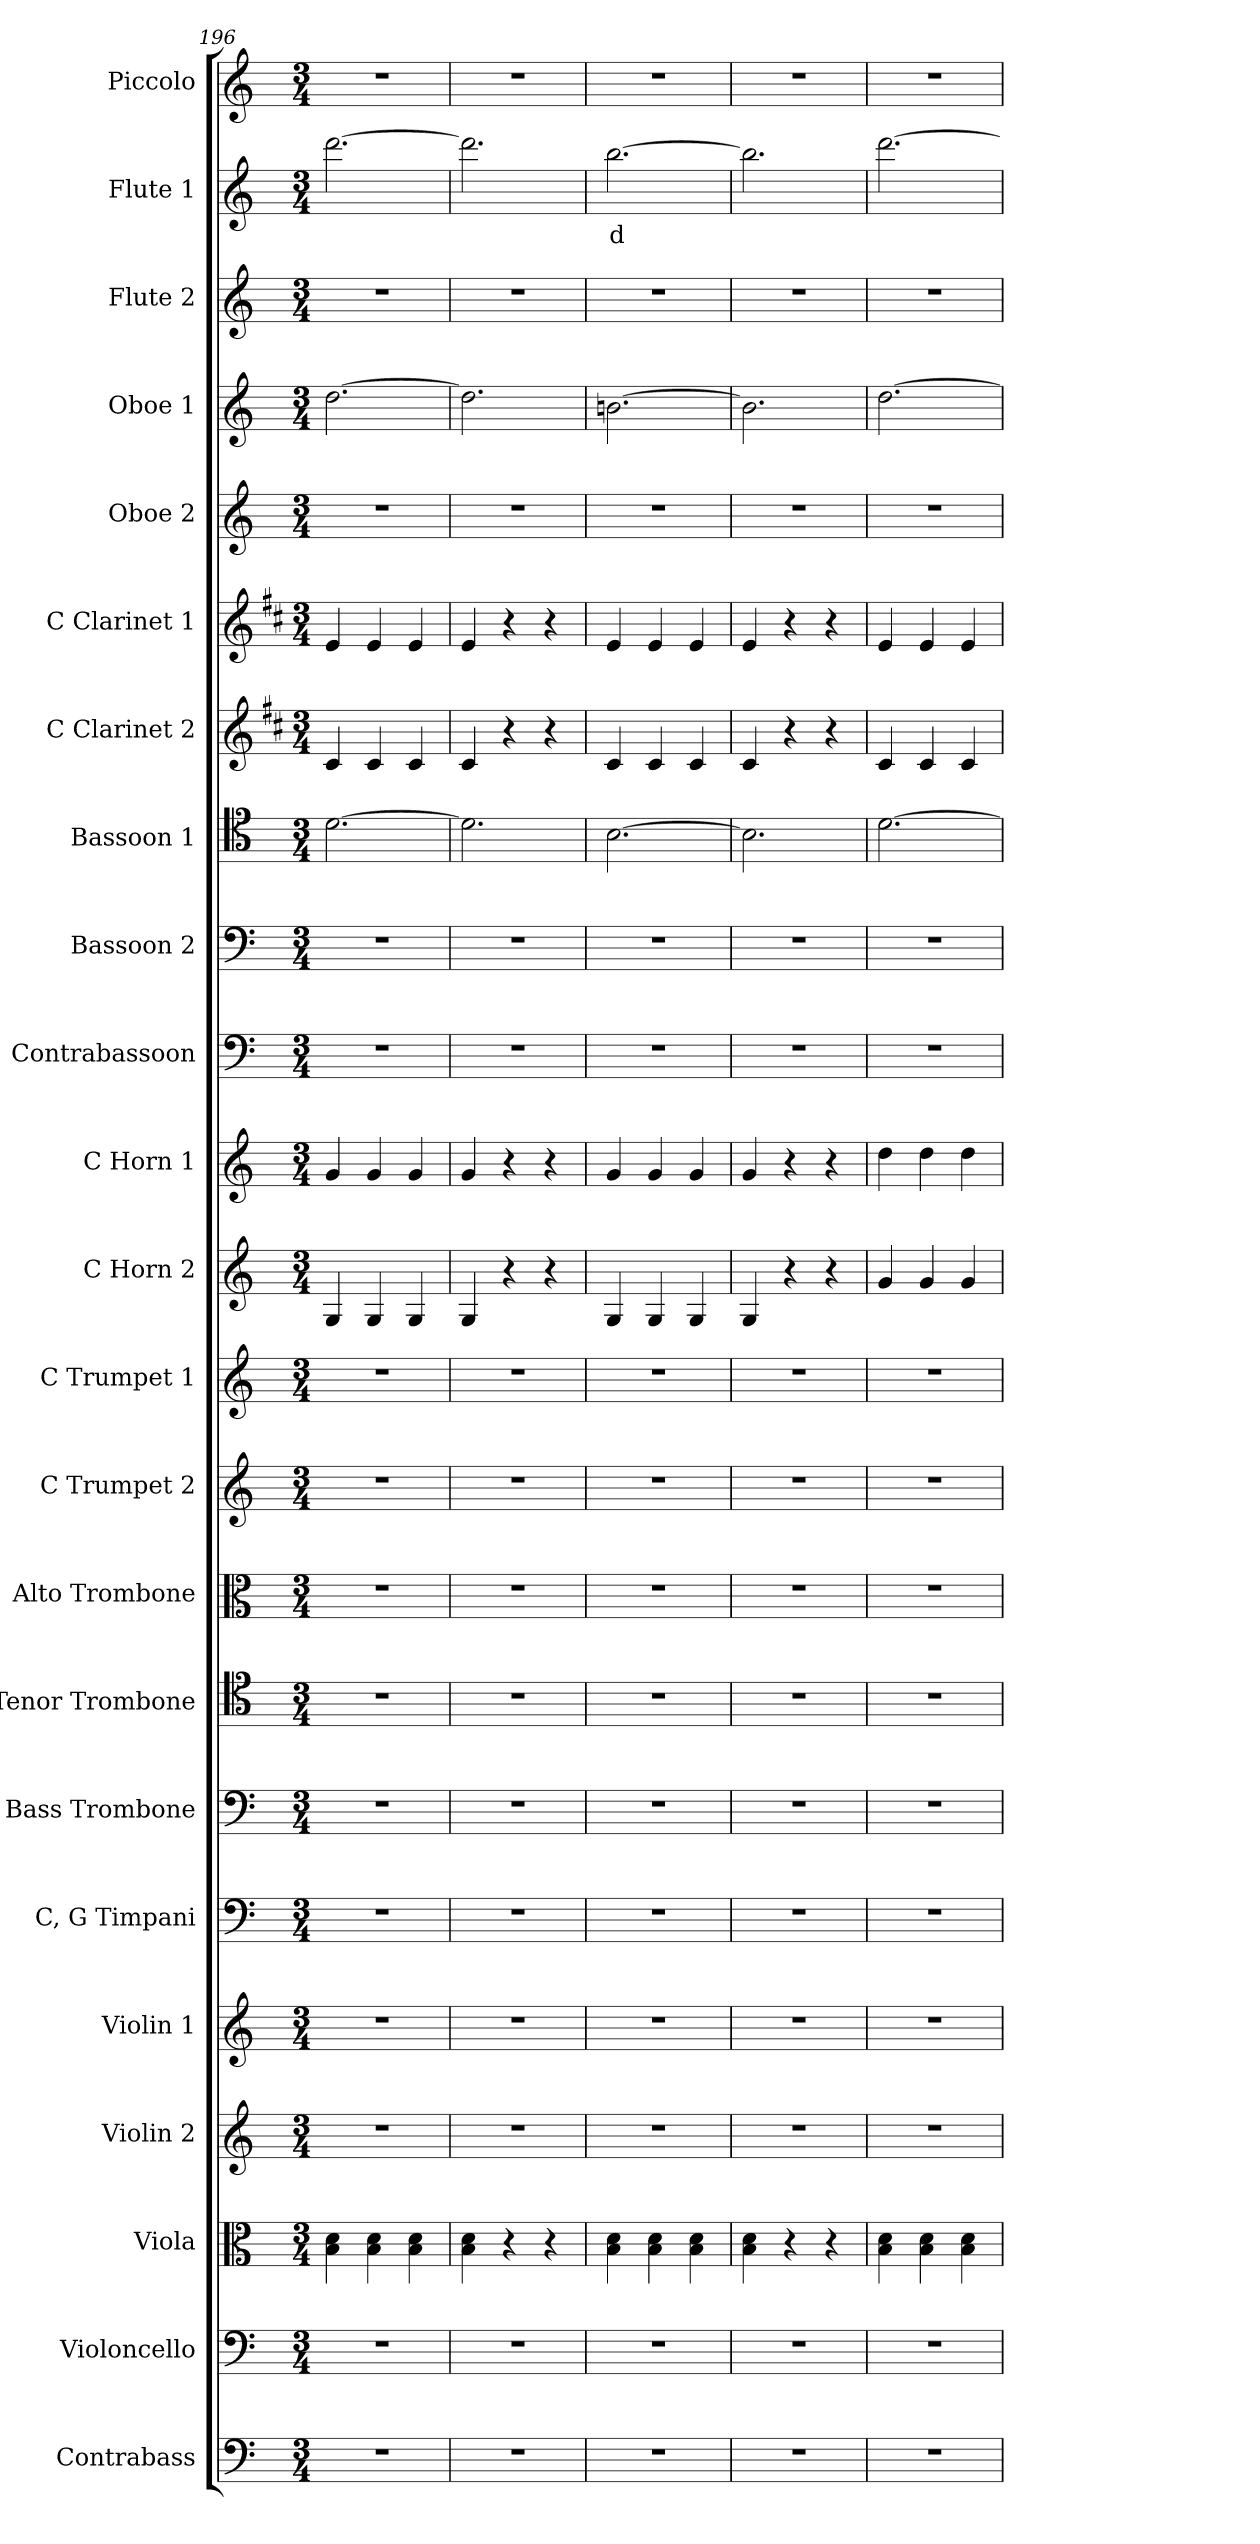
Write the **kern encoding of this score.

**kern	**kern	**kern	**kern	**kern	**kern	**kern	**kern	**kern	**kern	**kern	**kern	**kern	**kern	**kern	**kern	**kern	**kern	**kern	**kern	**kern	**kern	**text	**kern
*part23	*part22	*part21	*part20	*part19	*part18	*part17	*part16	*part15	*part14	*part13	*part12	*part11	*part10	*part9	*part8	*part7	*part6	*part5	*part4	*part3	*part2	*part2	*part1
*staff23	*staff22	*staff21	*staff20	*staff19	*staff18	*staff17	*staff16	*staff15	*staff14	*staff13	*staff12	*staff11	*staff10	*staff9	*staff8	*staff7	*staff6	*staff5	*staff4	*staff3	*staff2	*staff2	*staff1
*I"Contrabass	*I"Violoncello	*I"Viola	*I"Violin 2	*I"Violin 1	*I"C, G Timpani	*I"Bass Trombone	*I"Tenor Trombone	*I"Alto Trombone	*I"C Trumpet 2	*I"C Trumpet 1	*I"C Horn 2	*I"C Horn 1	*I"Contrabassoon	*I"Bassoon 2	*I"Bassoon 1	*I"C Clarinet 2	*I"C Clarinet 1	*I"Oboe 2	*I"Oboe 1	*I"Flute 2	*I"Flute 1	*	*I"Piccolo
*I'Cb	*I'Vc	*I'Vla	*I'Vln 2	*I'Vln 1	*I'Timp	*I'B Trb	*I'T Trb	*I'A Trb	*I'Tpt 2	*I'Tpt 1	*I'Hn 2	*I'Hn 1	*I'C Bsn	*I'Bsn 2	*I'Bsn 1	*I'Cl 2	*I'Cl 1	*I'Ob 2	*I'Ob 1	*I'Fl 2	*I'Fl 1	*	*I'Picc
*clefF4	*clefF4	*clefC3	*clefG2	*clefG2	*clefF4	*clefF4	*clefC4	*clefC3	*clefG2	*clefG2	*clefG2	*clefG2	*clefF4	*clefF4	*clefC4	*clefG2	*clefG2	*clefG2	*clefG2	*clefG2	*clefG2	*	*clefG2
*ITrd7c12	*	*	*	*	*	*	*	*	*	*	*ITrd7c12	*ITrd7c12	*ITrd7c12	*	*	*ITrd1c2	*ITrd1c2	*	*	*	*	*	*ITrd-7c-12
*k[]	*k[]	*k[]	*k[]	*k[]	*k[]	*k[]	*k[]	*k[]	*k[]	*k[]	*k[]	*k[]	*k[]	*k[]	*k[]	*k[]	*k[]	*k[]	*k[]	*k[]	*k[]	*	*k[]
*M3/4	*M3/4	*M3/4	*M3/4	*M3/4	*M3/4	*M3/4	*M3/4	*M3/4	*M3/4	*M3/4	*M3/4	*M3/4	*M3/4	*M3/4	*M3/4	*M3/4	*M3/4	*M3/4	*M3/4	*M3/4	*M3/4	*	*M3/4
=196	=196	=196	=196	=196	=196	=196	=196	=196	=196	=196	=196	=196	=196	=196	=196	=196	=196	=196	=196	=196	=196	=196	=196
2.r	2.r	4B\ 4d\	2.r	2.r	2.r	2.r	2.r	2.r	2.r	2.r	4GG/	4G/	2.r	2.r	[2.d\	4B/	4d/	2.r	[2.dd\	2.r	[2.ddd\	.	2.r
.	.	4B\ 4d\	.	.	.	.	.	.	.	.	4GG/	4G/	.	.	.	4B/	4d/	.	.	.	.	.	.
.	.	4B\ 4d\	.	.	.	.	.	.	.	.	4GG/	4G/	.	.	.	4B/	4d/	.	.	.	.	.	.
=197	=197	=197	=197	=197	=197	=197	=197	=197	=197	=197	=197	=197	=197	=197	=197	=197	=197	=197	=197	=197	=197	=197	=197
2.r	2.r	4B\ 4d\	2.r	2.r	2.r	2.r	2.r	2.r	2.r	2.r	4GG/	4G/	2.r	2.r	2.d\]	4B/	4d/	2.r	2.dd\]	2.r	2.ddd\]	.	2.r
.	.	4r	.	.	.	.	.	.	.	.	4r	4r	.	.	.	4r	4r	.	.	.	.	.	.
.	.	4r	.	.	.	.	.	.	.	.	4r	4r	.	.	.	4r	4r	.	.	.	.	.	.
=198	=198	=198	=198	=198	=198	=198	=198	=198	=198	=198	=198	=198	=198	=198	=198	=198	=198	=198	=198	=198	=198	=198	=198
!	!	!	!	!	!	!	!	!	!	!	!	!	!	!	!	!	!	!	!	!	!	!LO:LY:b:color=#FF0000	!
2.r	2.r	4B\ 4d\	2.r	2.r	2.r	2.r	2.r	2.r	2.r	2.r	4GG/	4G/	2.r	2.r	[2.B\	4B/	4d/	2.r	[2.bn\	2.r	[2.bb\	d	2.r
.	.	4B\ 4d\	.	.	.	.	.	.	.	.	4GG/	4G/	.	.	.	4B/	4d/	.	.	.	.	.	.
.	.	4B\ 4d\	.	.	.	.	.	.	.	.	4GG/	4G/	.	.	.	4B/	4d/	.	.	.	.	.	.
=199	=199	=199	=199	=199	=199	=199	=199	=199	=199	=199	=199	=199	=199	=199	=199	=199	=199	=199	=199	=199	=199	=199	=199
2.r	2.r	4B\ 4d\	2.r	2.r	2.r	2.r	2.r	2.r	2.r	2.r	4GG/	4G/	2.r	2.r	2.B\]	4B/	4d/	2.r	2.b\]	2.r	2.bb\]	.	2.r
.	.	4r	.	.	.	.	.	.	.	.	4r	4r	.	.	.	4r	4r	.	.	.	.	.	.
.	.	4r	.	.	.	.	.	.	.	.	4r	4r	.	.	.	4r	4r	.	.	.	.	.	.
=200	=200	=200	=200	=200	=200	=200	=200	=200	=200	=200	=200	=200	=200	=200	=200	=200	=200	=200	=200	=200	=200	=200	=200
2.r	2.r	4B\ 4d\	2.r	2.r	2.r	2.r	2.r	2.r	2.r	2.r	4G/	4d\	2.r	2.r	[2.d\	4B/	4d/	2.r	[2.dd\	2.r	[2.ddd\	.	2.r
.	.	4B\ 4d\	.	.	.	.	.	.	.	.	4G/	4d\	.	.	.	4B/	4d/	.	.	.	.	.	.
.	.	4B\ 4d\	.	.	.	.	.	.	.	.	4G/	4d\	.	.	.	4B/	4d/	.	.	.	.	.	.
=	=	=	=	=	=	=	=	=	=	=	=	=	=	=	=	=	=	=	=	=	=	=	=
*-	*-	*-	*-	*-	*-	*-	*-	*-	*-	*-	*-	*-	*-	*-	*-	*-	*-	*-	*-	*-	*-	*-	*-
